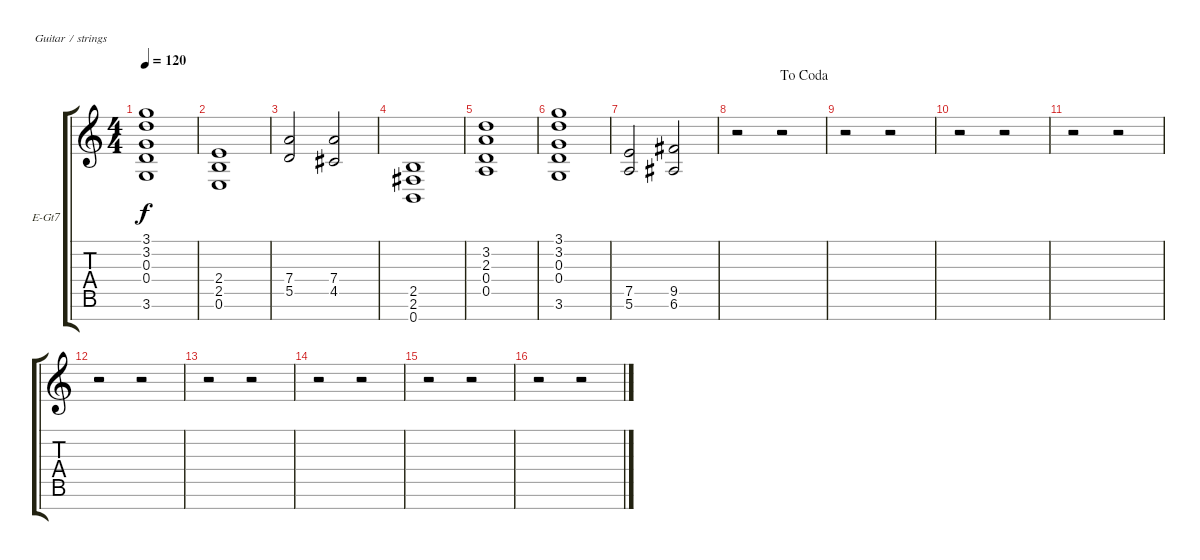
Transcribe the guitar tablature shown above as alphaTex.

\bracketExtendMode groupsimilarinstruments
\firstSystemTrackNameOrientation horizontal
\otherSystemsTrackNameOrientation horizontal
\track ("Track 2" "E-Gt7") {instrument distortionguitar}
\staff {score tabs}
\tuning (E4 B3 G3 D3 A2 E2 B1)
\ts (4 4)
\tempo 120
\clef g2
\ks c
(3.1 3.2 0.3 0.4 3.6).1{dy f} |
(2.4 2.5 0.6).1 |
(7.4 5.5).2 (7.4 4.5).2 |
(2.5 2.6 0.7).1 |
(3.2 2.3 0.4 0.5).1 |
(3.1 3.2 0.3 0.4 3.6).1 |
(7.5 5.6).2 (9.5 6.6).2 |
\jump dacoda
r.2 r.2 |
r.2 r.2 |
r.2 r.2 |
r.2 r.2 |
r.2 r.2 |
r.2 r.2 |
r.2 r.2 |
r.2 r.2 |
r.2 r.2
